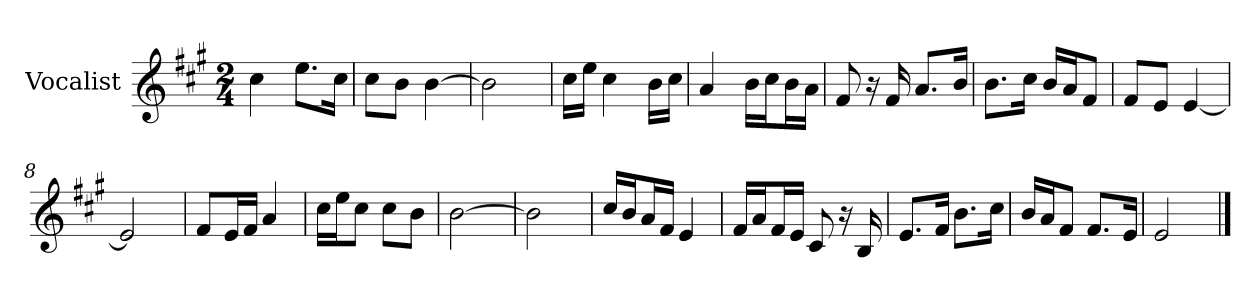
**kern
*part1
*staff1
*I"Vocalist
*k[f#c#g#]
*A:
*M2/4
=
4cc#
8.eeL
16cc#Jk
=1
8cc#L
8bJ
[4b
=2
2b]
=3
16cc#LL
16eeJJ
4cc#
16bLL
16cc#JJ
=4
4a
16bLL
16cc#J
16bL
16aJJ
=5
8f#
16r
16f#
8.aL
16bJk
=6
8.bL
16cc#Jk
16bLL
16aJ
8f#J
=7
8f#L
8eJ
[4e
=8
2e]
=9
8f#L
16eL
16f#JJ
4a
=10
16cc#LL
16eeJ
8cc#J
8cc#L
8bJ
=11
[2b
=12
2b]
=13
16cc#LL
16bJ
16aL
16f#JJ
4e
=14
16f#LL
16aJ
16f#L
16eJJ
8c#
16r
16B
=15
8.eL
16f#Jk
8.bL
16cc#Jk
=16
16bLL
16aJ
8f#J
8.f#L
16eJk
=17
2e
==
*-
